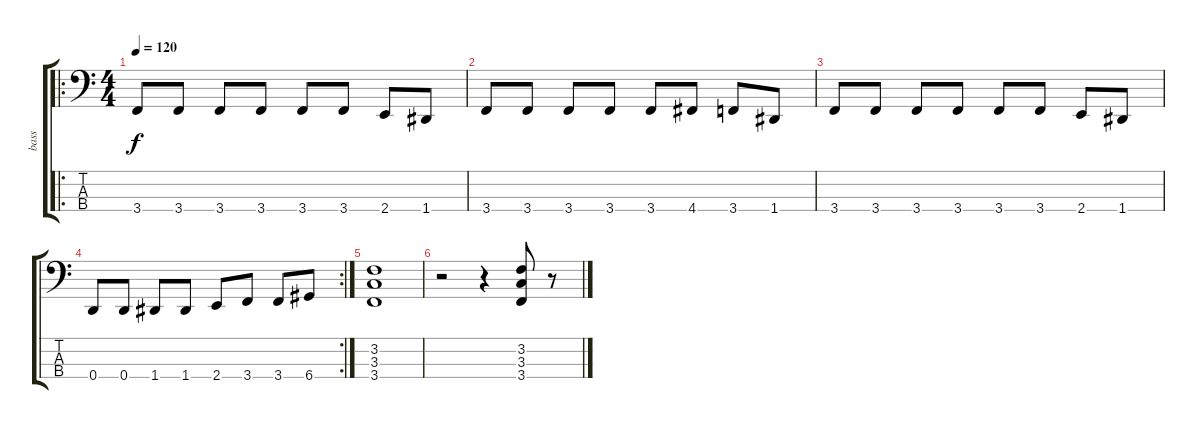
\track ("bass" "bass") {instrument electricbasspick}
\staff {score tabs}
\tuning (G2 D2 A1 D1) {hide}
\ro
\ts (4 4)
\tempo 120
\clef f4
\ks c
3.4.8{dy f} 3.4.8 3.4.8 3.4.8 3.4.8 3.4.8 2.4.8 1.4.8 |
3.4.8 3.4.8 3.4.8 3.4.8 3.4.8 4.4.8 3.4.8 1.4.8 |
3.4.8 3.4.8 3.4.8 3.4.8 3.4.8 3.4.8 2.4.8 1.4.8 |
\rc 2
0.4.8 0.4.8 1.4.8 1.4.8 2.4.8 3.4.8 3.4.8 6.4.8 |
(3.2 3.3 3.4).1 |
r.2 r.4 (3.2 3.3 3.4).8 r.8
